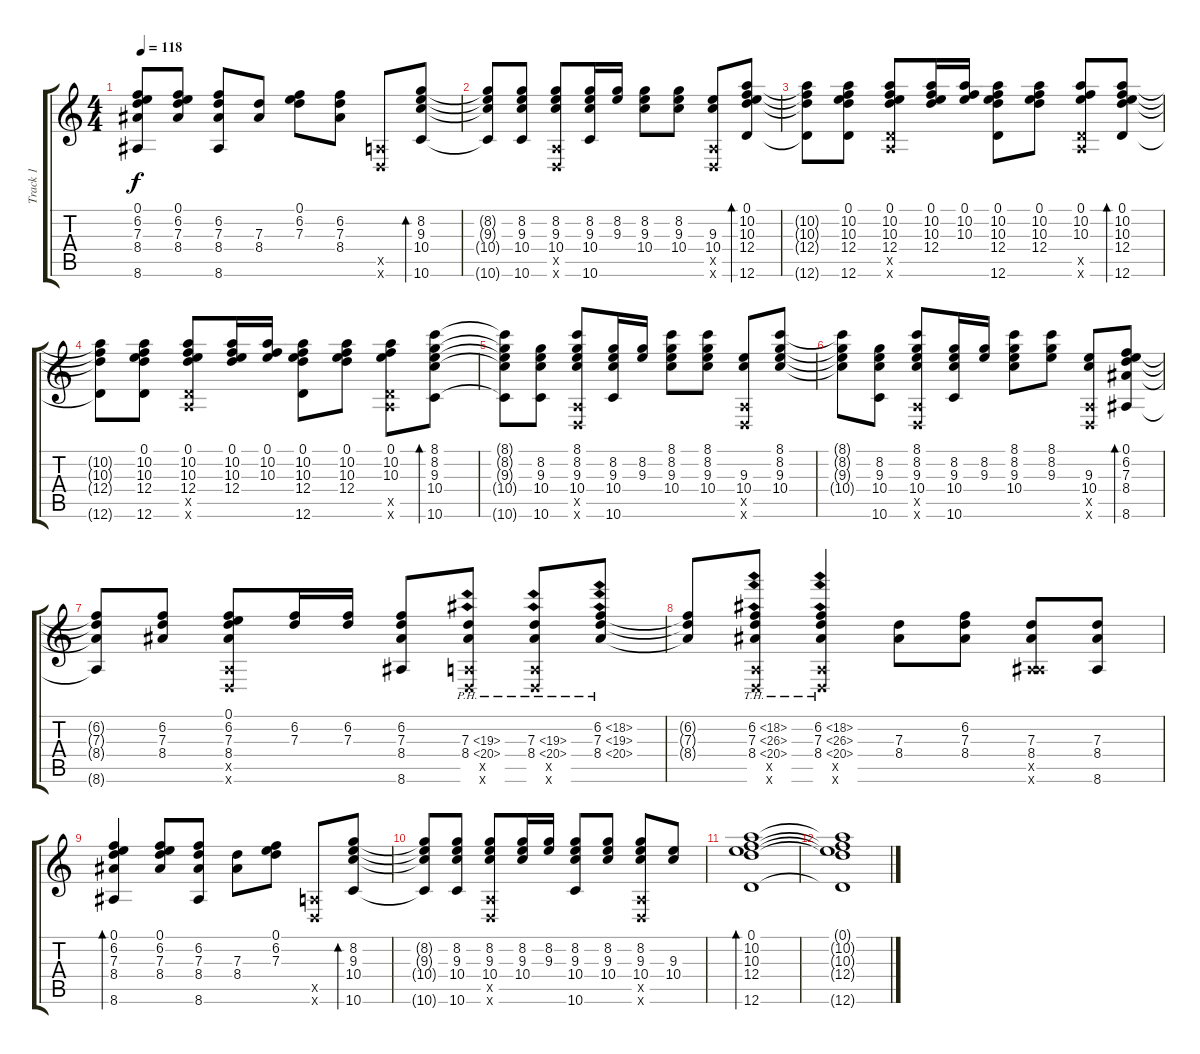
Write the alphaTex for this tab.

\track ("Track 1" "Track 1") {instrument acousticguitarsteel}
\staff {score tabs}
\tuning (E4 B3 G3 D3 A2 D2) {hide}
\ts (4 4)
\tempo 118
\clef g2
\ks c
(0.1{t} 6.2{t} 7.3{t} 8.4{t} 8.6{t}).8{dy f} (0.1 6.2 7.3 8.4).8 (6.2 7.3 8.4 8.6).8 (7.3 8.4).8 (0.1 6.2 7.3).8 (6.2 7.3 8.4).8 (0.5{x} 0.6{x}).8 (8.2 9.3 10.4 10.6).8{bd 120} |
(8.2{t} 9.3{t} 10.4{t} 10.6{t}).8 (8.2 9.3 10.4 10.6).8 (8.2 9.3 10.4 0.5{x} 0.6{x}).8 (8.2 9.3 10.4 10.6).16 (8.2 9.3).16 (8.2 9.3 10.4).8 (8.2 9.3 10.4).8 (9.3 10.4 0.5{x} 0.6{x}).8 (0.1 10.2 10.3 12.4 12.6).8{bd 120} |
(10.2{t} 10.3{t} 12.4{t} 12.6{t}).8 (0.1 10.2 10.3 12.4 12.6).8 (0.1 10.2 10.3 12.4 0.5{x} 12.6{x}).8 (0.1 10.2 10.3 12.4).16 (0.1 10.2 10.3).16 (0.1 10.2 10.3 12.4 12.6).8 (0.1 10.2 10.3 12.4).8 (0.1 10.2 10.3 0.5{x} 12.6{x}).8 (0.1 10.2 10.3 12.4 12.6).8{bd 120} |
(10.2{t} 10.3{t} 12.4{t} 12.6{t}).8 (0.1 10.2 10.3 12.4 12.6).8 (0.1 10.2 10.3 12.4 0.5{x} 12.6{x}).8 (0.1 10.2 10.3 12.4).16 (0.1 10.2 10.3).16 (0.1 10.2 10.3 12.4 12.6).8 (0.1 10.2 10.3 12.4).8 (0.1 10.2 10.3 0.5{x} 12.6{x}).8 (8.1 8.2 9.3 10.4 10.6).8{bd 120} |
(8.1{t} 8.2{t} 9.3{t} 10.4{t} 10.6{t}).8 (8.2 9.3 10.4 10.6).8 (8.1 8.2 9.3 10.4 0.5{x} 0.6{x}).8 (8.2 9.3 10.4 10.6).16 (8.2 9.3).16 (8.1 8.2 9.3 10.4).8 (8.1 8.2 9.3 10.4).8 (9.3 10.4 0.5{x} 0.6{x}).8 (8.1 8.2 9.3 10.4).8 |
(8.1{t} 8.2{t} 9.3{t} 10.4{t}).8 (8.2 9.3 10.4 10.6).8 (8.1 8.2 9.3 10.4 0.5{x} 0.6{x}).8 (8.2 9.3 10.4 10.6).16 (8.2 9.3).16 (8.1 8.2 9.3 10.4).8 (8.1 8.2 9.3).8 (9.3 10.4 0.5{x} 0.6{x}).8 (0.1 6.2 7.3 8.4 8.6).8{bd 120} |
(6.2{t} 7.3{t} 8.4{t} 8.6{t}).8 (6.2 7.3 8.4).8 (0.1 6.2 7.3 8.4 0.5{x} 0.6{x}).8 (6.2 7.3).16 (6.2 7.3).16 (6.2 7.3 8.4 8.6).8 (7.3{ph 12} 8.4{ph 12} 0.5{x} 0.6{x}).8 (7.3{ph 12} 8.4{ph 12} 0.5{x} 0.6{x}).8 (6.2{ph 12} 7.3{ph 12} 8.4{ph 12}).8 |
(6.2{t} 7.3{t} 8.4{t}).8 (6.2{th 12} 7.3{th 19} 8.4{th 12} 0.5{x} 0.6{x}).8 (6.2{th 12} 7.3{th 19} 8.4{th 12} 0.5{x} 0.6{x}).4 (7.3 8.4).8 (6.2 7.3 8.4).8 (7.3 8.4 0.5{x} 8.6{x}).8 (7.3 8.4 8.6).8 |
(0.1 6.2 7.3 8.4 8.6).4{bd 120} (0.1 6.2 7.3 8.4).8 (6.2 7.3 8.4 8.6).8 (7.3 8.4).8 (0.1 6.2 7.3).8 (0.5{x} 0.6{x}).8 (8.2 9.3 10.4 10.6).8{bd 120} |
(8.2{t} 9.3{t} 10.4{t} 10.6{t}).8 (8.2 9.3 10.4 10.6).8 (8.2 9.3 10.4 0.5{x} 0.6{x}).8 (8.2 9.3 10.4).16 (8.2 9.3).16 (8.2 9.3 10.4 10.6).8 (8.2 9.3 10.4).8 (8.2 9.3 10.4 0.5{x} 0.6{x}).8 (9.3 10.4).8 |
(0.1 10.2 10.3 12.4 12.6).1{bd 240} |
(0.1{t} 10.2{t} 10.3{t} 12.4{t} 12.6{t}).1
